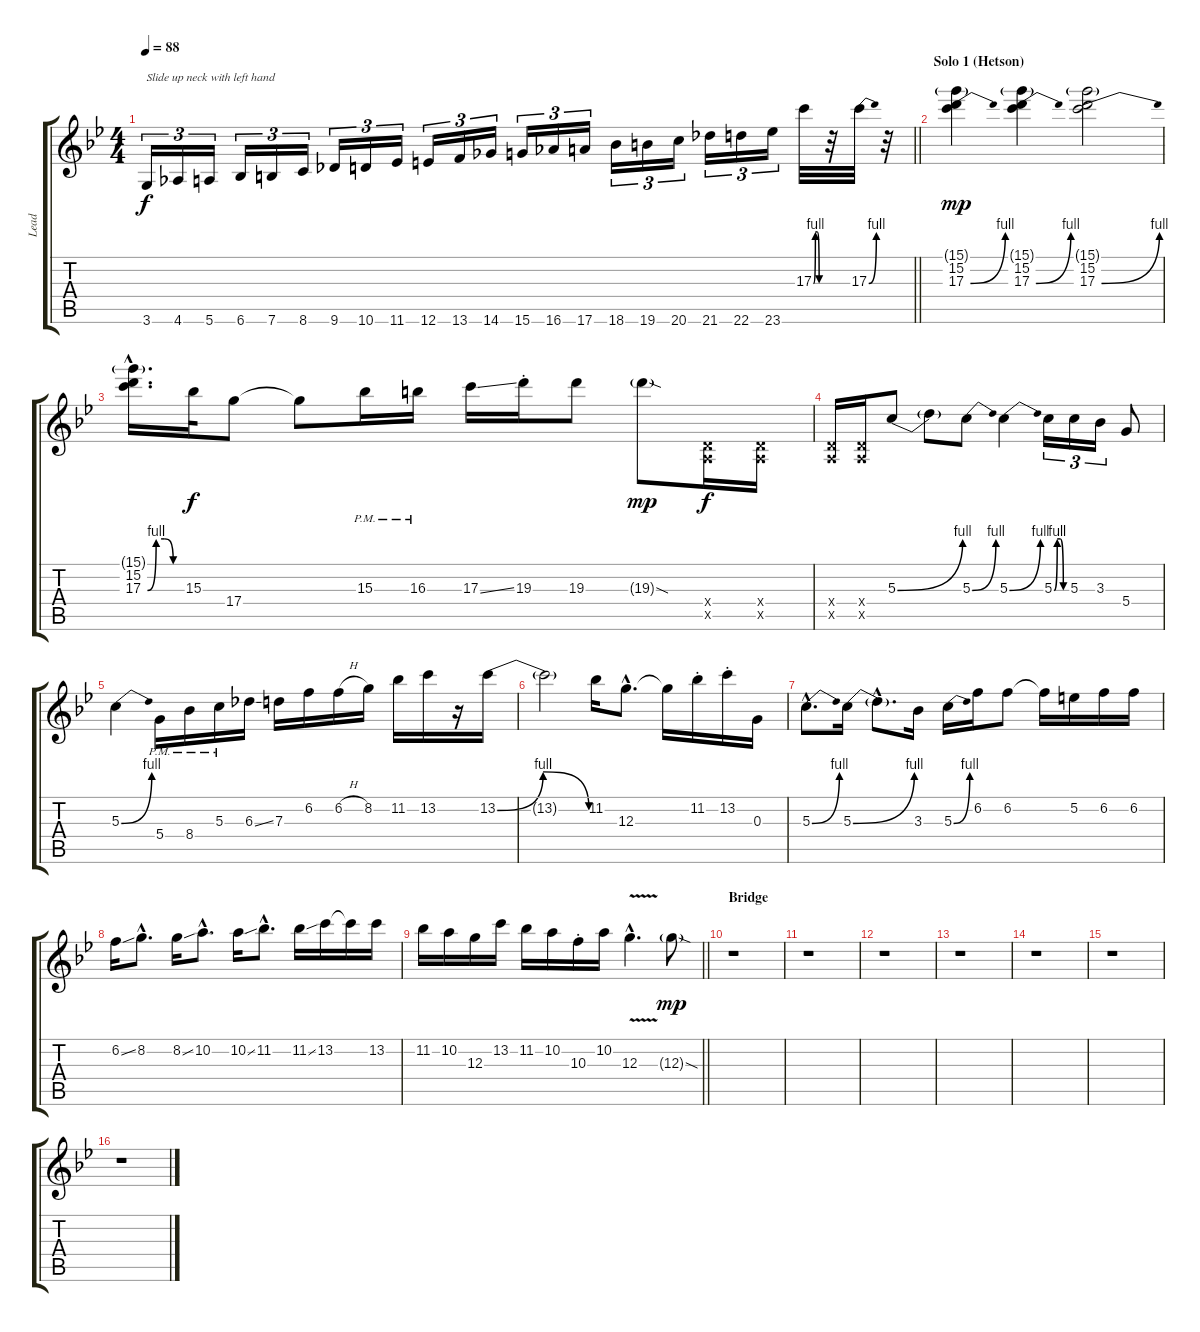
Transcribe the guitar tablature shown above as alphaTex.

\track ("Lead" "Lead") {instrument overdrivenguitar}
\staff {score tabs}
\tuning (E4 B3 G3 D3 A2 E2) {hide}
\ts (4 4)
\tempo 88
\clef g2
\barLineRight lightlight
\ks gminor
3.6.16{tu (3 2) txt "Slide up neck with left hand" dy f instrument guitarfretnoise} 4.6.16{tu (3 2)} 5.6.16{tu (3 2)} 6.6.16{tu (3 2)} 7.6.16{tu (3 2)} 8.6.16{tu (3 2)} 9.6.16{tu (3 2)} 10.6.16{tu (3 2)} 11.6.16{tu (3 2)} 12.6.16{tu (3 2)} 13.6.16{tu (3 2)} 14.6.16{tu (3 2)} 15.6.16{tu (3 2)} 16.6.16{tu (3 2)} 17.6.16{tu (3 2)} 18.6.16{tu (3 2)} 19.6.16{tu (3 2)} 20.6.16{tu (3 2)} 21.6.16{tu (3 2)} 22.6.16{tu (3 2)} 23.6.16{tu (3 2)} 17.3{be (custom 0 0 15 4 30 4 45 0 60 0)}.32{instrument overdrivenguitar} r.32 17.3{be (bend 0 0 60 4)}.32 r.32 |
\section ("" "Solo 1 (Hetson)")
(15.1{g} 15.2 17.3{be (bend 0 0 60 4)}).4{dy mp} (15.1{g} 15.2 17.3{be (bend 0 0 60 4)}).4 (15.1{g} 15.2 17.3{be (bend 0 0 60 4)}).2 |
(15.1{g hac} 15.2{hac} 17.3{be (custom 0 0 15 4 30 4 45 0 60 0) hac}).16{d} 15.3.32{dy f} 17.4.8 17.4{t}.8 15.3{pm}.16 16.3{pm}.16 17.3{ss}.16 19.3{st}.16 19.3.8 19.3{sod g}.8{dy mp} (0.4{x} 0.5{x}).16{dy f} (0.4{x} 0.5{x}).16 |
(0.4{x} 0.5{x}).16 (0.4{x} 0.5{x}).16 5.3{be (bend 0 0 60 4)}.8 5.3{t}.8 5.3{be (bend 0 0 60 4)}.8 5.3{be (bend 0 0 60 4)}.4 5.3{be (custom 0 0 15 4 30 4 45 0 60 0)}.16{tu (3 2)} 5.3.16{tu (3 2)} 3.3.16{tu (3 2)} 5.4.8 |
5.3{be (bend 0 0 60 4)}.4 5.4{pm}.16 8.4{pm}.16 5.3{pm}.16 6.3{ss}.16 7.3.16 6.2.16 6.2{h}.16 8.2.16 11.2.16 13.2.16 r.16 13.2{be (bendrelease 0 0 15 4 45 4 60 0)}.16 |
13.2{t}.2 11.2.16 12.3{hac}.8{d} 12.3{t}.16 11.2{st}.16 13.2{st}.16 0.3.16 |
5.3{be (bend 0 0 60 4) hac}.8{d} 5.3{be (bend 0 0 60 4)}.16 5.3{hac t}.8{d} 3.3.16 5.3{be (bend 0 0 60 4)}.16 6.2.16 6.2.8 6.2{t}.16 5.2.16 6.2.16 6.2.16 |
6.2{ss}.16 8.2{hac}.8{d} 8.2{ss}.16 10.2{hac}.8{d} 10.2{ss}.16 11.2{hac}.8{d} 11.2{ss}.16 13.2.16 13.2{t}.16 13.2.16 |
\barLineRight lightlight
11.2.16 10.2.16 12.3.16 13.2.16 11.2.16 10.2.16 10.3{st}.16 10.2.16 12.3{v hac}.4{d} 12.3{sod g}.8{dy mp} |
\section ("" "Bridge")
r.1 |
r.1 |
r.1 |
r.1 |
r.1 |
r.1 |
r.1
